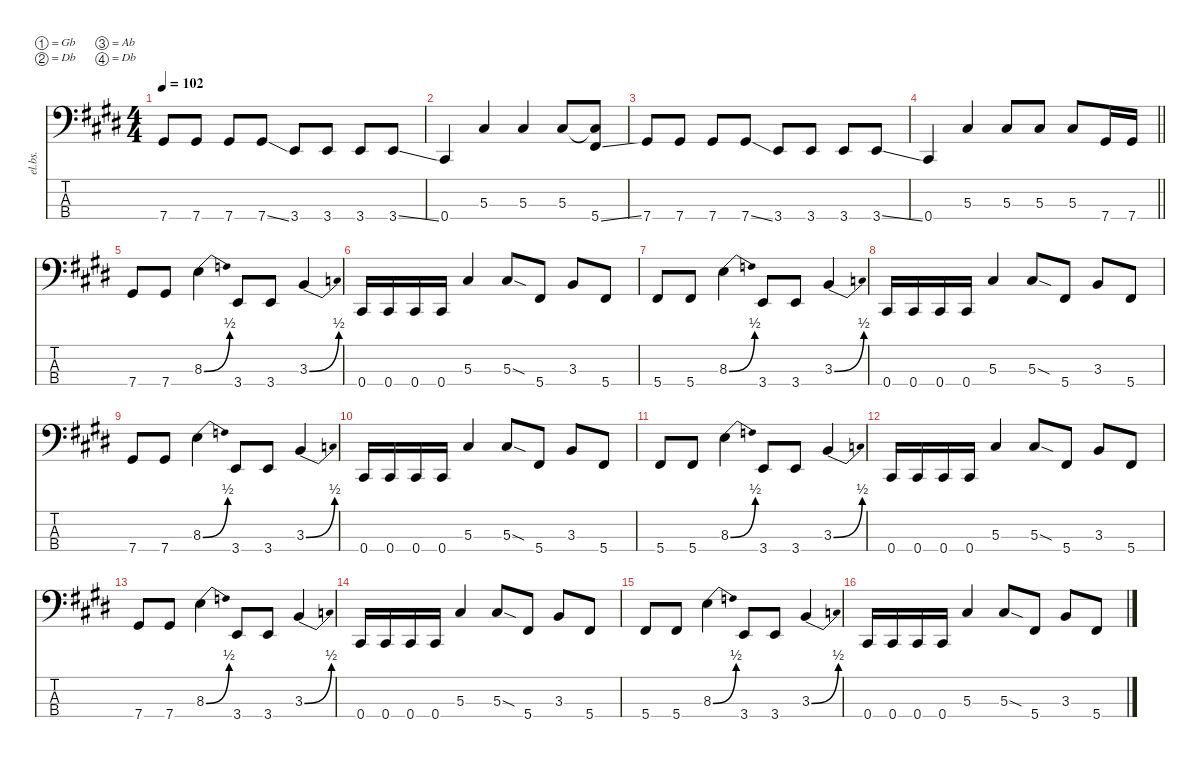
\defaultSystemsLayout 4
\hideDynamics
\bracketExtendMode nobrackets
\otherSystemsTrackNameOrientation horizontal
\track ("Bass" "el.bs.") {instrument electricbasspick}
\staff {score tabs}
\tuning (Gb2 Db2 Ab1 Db1)
\ts (4 4)
\tempo 102
\clef f4
\ks c#minor
7.4{acc #}.8{dy f beam Up} 7.4{acc #}.8{beam Up} 7.4{acc #}.8{beam Up} 7.4{ss acc #}.8{beam Up} 3.4{acc forcenatural}.8{beam Up} 3.4{acc forcenatural}.8{beam Up} 3.4{acc forcenatural}.8{beam Up} 3.4{ss acc forcenatural}.8{beam Up} |
0.4{acc #}.4{beam Up} 5.3{acc #}.4{beam Up} 5.3{acc #}.4{beam Up} 5.3{acc #}.8{beam Up} (5.3{t acc #} 5.4{ss acc #}).8{beam Up} |
7.4{acc #}.8{beam Up} 7.4{acc #}.8{beam Up} 7.4{acc #}.8{beam Up} 7.4{ss acc #}.8{beam Up} 3.4{acc forcenatural}.8{beam Up} 3.4{acc forcenatural}.8{beam Up} 3.4{acc forcenatural}.8{beam Up} 3.4{ss acc forcenatural}.8{beam Up} |
\barLineRight lightlight
0.4{acc #}.4{beam Up} 5.3{acc #}.4{beam Up} 5.3{acc #}.8{beam Up} 5.3{acc #}.8{beam Up} 5.3{acc #}.8{beam Up} 7.4{acc #}.16{beam Up} 7.4{acc #}.16{beam Up} |
7.4{acc #}.8{beam Up} 7.4{acc #}.8{beam Up} 8.3{be (bend 0 0 30 2) acc forcenatural}.4{beam Down} 3.4{acc forcenatural}.8{beam Up} 3.4{acc forcenatural}.8{beam Up} 3.3{be (bend 0 0 4.999999799999999 2) acc forcenatural}.4{beam Up} |
0.4{acc #}.16{beam Up} 0.4{acc #}.16{beam Up} 0.4{acc #}.16{beam Up} 0.4{acc #}.16{beam Up} 5.3{acc #}.4{beam Up} 5.3{sod acc #}.8{beam Up} 5.4{acc #}.8{beam Up} 3.3{acc forcenatural}.8{beam Up} 5.4{acc #}.8{beam Up} |
5.4{acc #}.8{beam Up} 5.4{acc #}.8{beam Up} 8.3{be (bend 0 0 30 2) acc forcenatural}.4{beam Down} 3.4{acc forcenatural}.8{beam Up} 3.4{acc forcenatural}.8{beam Up} 3.3{be (bend 0 0 4.999999799999999 2) acc forcenatural}.4{beam Up} |
0.4{acc #}.16{beam Up} 0.4{acc #}.16{beam Up} 0.4{acc #}.16{beam Up} 0.4{acc #}.16{beam Up} 5.3{acc #}.4{beam Up} 5.3{sod acc #}.8{beam Up} 5.4{acc #}.8{beam Up} 3.3{acc forcenatural}.8{beam Up} 5.4{acc #}.8{beam Up} |
7.4{acc #}.8{beam Up} 7.4{acc #}.8{beam Up} 8.3{be (bend 0 0 30 2) acc forcenatural}.4{beam Down} 3.4{acc forcenatural}.8{beam Up} 3.4{acc forcenatural}.8{beam Up} 3.3{be (bend 0 0 4.999999799999999 2) acc forcenatural}.4{beam Up} |
0.4{acc #}.16{beam Up} 0.4{acc #}.16{beam Up} 0.4{acc #}.16{beam Up} 0.4{acc #}.16{beam Up} 5.3{acc #}.4{beam Up} 5.3{sod acc #}.8{beam Up} 5.4{acc #}.8{beam Up} 3.3{acc forcenatural}.8{beam Up} 5.4{acc #}.8{beam Up} |
5.4{acc #}.8{beam Up} 5.4{acc #}.8{beam Up} 8.3{be (bend 0 0 30 2) acc forcenatural}.4{beam Down} 3.4{acc forcenatural}.8{beam Up} 3.4{acc forcenatural}.8{beam Up} 3.3{be (bend 0 0 4.999999799999999 2) acc forcenatural}.4{beam Up} |
0.4{acc #}.16{beam Up} 0.4{acc #}.16{beam Up} 0.4{acc #}.16{beam Up} 0.4{acc #}.16{beam Up} 5.3{acc #}.4{beam Up} 5.3{sod acc #}.8{beam Up} 5.4{acc #}.8{beam Up} 3.3{acc forcenatural}.8{beam Up} 5.4{acc #}.8{beam Up} |
7.4{acc #}.8{beam Up} 7.4{acc #}.8{beam Up} 8.3{be (bend 0 0 30 2) acc forcenatural}.4{beam Down} 3.4{acc forcenatural}.8{beam Up} 3.4{acc forcenatural}.8{beam Up} 3.3{be (bend 0 0 4.999999799999999 2) acc forcenatural}.4{beam Up} |
0.4{acc #}.16{beam Up} 0.4{acc #}.16{beam Up} 0.4{acc #}.16{beam Up} 0.4{acc #}.16{beam Up} 5.3{acc #}.4{beam Up} 5.3{sod acc #}.8{beam Up} 5.4{acc #}.8{beam Up} 3.3{acc forcenatural}.8{beam Up} 5.4{acc #}.8{beam Up} |
5.4{acc #}.8{beam Up} 5.4{acc #}.8{beam Up} 8.3{be (bend 0 0 30 2) acc forcenatural}.4{beam Down} 3.4{acc forcenatural}.8{beam Up} 3.4{acc forcenatural}.8{beam Up} 3.3{be (bend 0 0 4.999999799999999 2) acc forcenatural}.4{beam Up} |
0.4{acc #}.16{beam Up} 0.4{acc #}.16{beam Up} 0.4{acc #}.16{beam Up} 0.4{acc #}.16{beam Up} 5.3{acc #}.4{beam Up} 5.3{sod acc #}.8{beam Up} 5.4{acc #}.8{beam Up} 3.3{acc forcenatural}.8{beam Up} 5.4{acc #}.8{beam Up}
